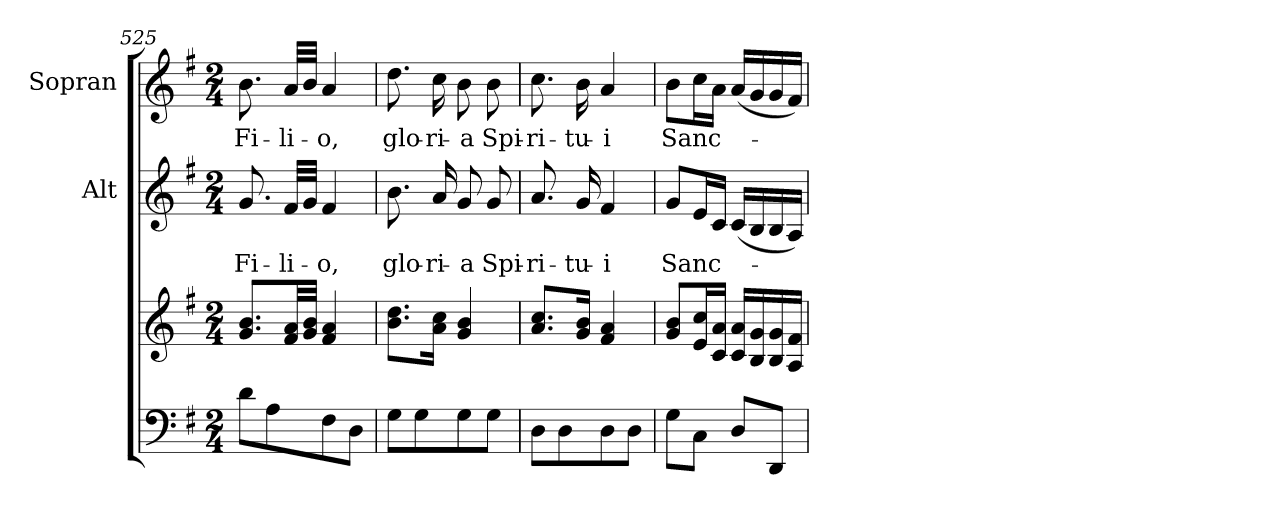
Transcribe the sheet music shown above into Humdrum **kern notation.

**kern	**kern	**kern	**text	**kern	**text
*part3	*part3	*part2	*part2	*part1	*part1
*staff4	*staff3	*staff2	*staff2	*staff1	*staff1
*	*	*I"Alt	*	*I"Sopran	*
*	*	*I'A.	*	*I'S.	*
*clefF4	*clefG2	*clefG2	*	*clefG2	*
*k[f#]	*k[f#]	*k[f#]	*	*k[f#]	*
*G:	*G:	*G:	*	*G:	*
*M2/4	*M2/4	*M2/4	*	*M2/4	*
=525	=525	=525	=525	=525	=525
!	!	!	!LO:LY:b	!	!LO:LY:b
8d\L	8.g/ 8.b/L	8.g/	Fi-	8.b\	Fi-
8A\	.	.	.	.	.
!	!	!	!LO:LY:b	!	!LO:LY:b
.	32f#/ 32a/LL	32f#/LLL	-li-	32a/LLL	-li-
.	32g/ 32b/JJJ	32g/JJJ	.	32b/JJJ	.
!	!	!	!LO:LY:b	!	!LO:LY:b
8F#\	4f#/ 4a/	4f#/	-o,	4a/	-o,
8D\J	.	.	.	.	.
!!LO:LB:g=z
=526	=526	=526	=526	=526	=526
!	!	!	!LO:LY:b	!	!LO:LY:b
8G\L	8.b\ 8.dd\L	8.b\	glo-	8.dd\	glo-
8G\	.	.	.	.	.
!	!	!	!LO:LY:b	!	!LO:LY:b
.	16a\ 16cc\Jk	16a/	-ri-	16cc\	-ri-
!	!	!	!LO:LY:b	!	!LO:LY:b
8G\	4g/ 4b/	8g/	-a	8b\	-a
!	!	!	!LO:LY:b	!	!LO:LY:b
8G\J	.	8g/	Spi-	8b\	Spi-
=527	=527	=527	=527	=527	=527
!	!	!	!LO:LY:b	!	!LO:LY:b
8D\L	8.a/ 8.cc/L	8.a/	-ri-	8.cc\	-ri-
8D\	.	.	.	.	.
!	!	!	!LO:LY:b	!	!LO:LY:b
.	16g/ 16b/Jk	16g/	-tu-	16b\	-tu-
!	!	!	!LO:LY:b	!	!LO:LY:b
8D\	4f#/ 4a/	4f#/	-i	4a/	-i
8D\J	.	.	.	.	.
=528	=528	=528	=528	=528	=528
!	!	!	!LO:LY:b	!	!LO:LY:b
8G\L	8g/ 8b/L	8g/L	Sanc-	8b\L	Sanc-
8C\J	16e/ 16cc/L	16e/L	.	16cc\L	.
.	16c/ 16a/JJ	16c/JJ	.	16a\JJ	.
8D/L	16c/ 16a/LL	(<16c/LL	.	(<16a/LL	.
.	16B/ 16g/	16B/	.	16g/	.
8DD/J	16B/ 16g/	16B/	.	16g/	.
.	16A/ 16f#/JJ	16A/JJ)	.	16f#/JJ)	.
=	=	=	=	=	=
*-	*-	*-	*-	*-	*-
